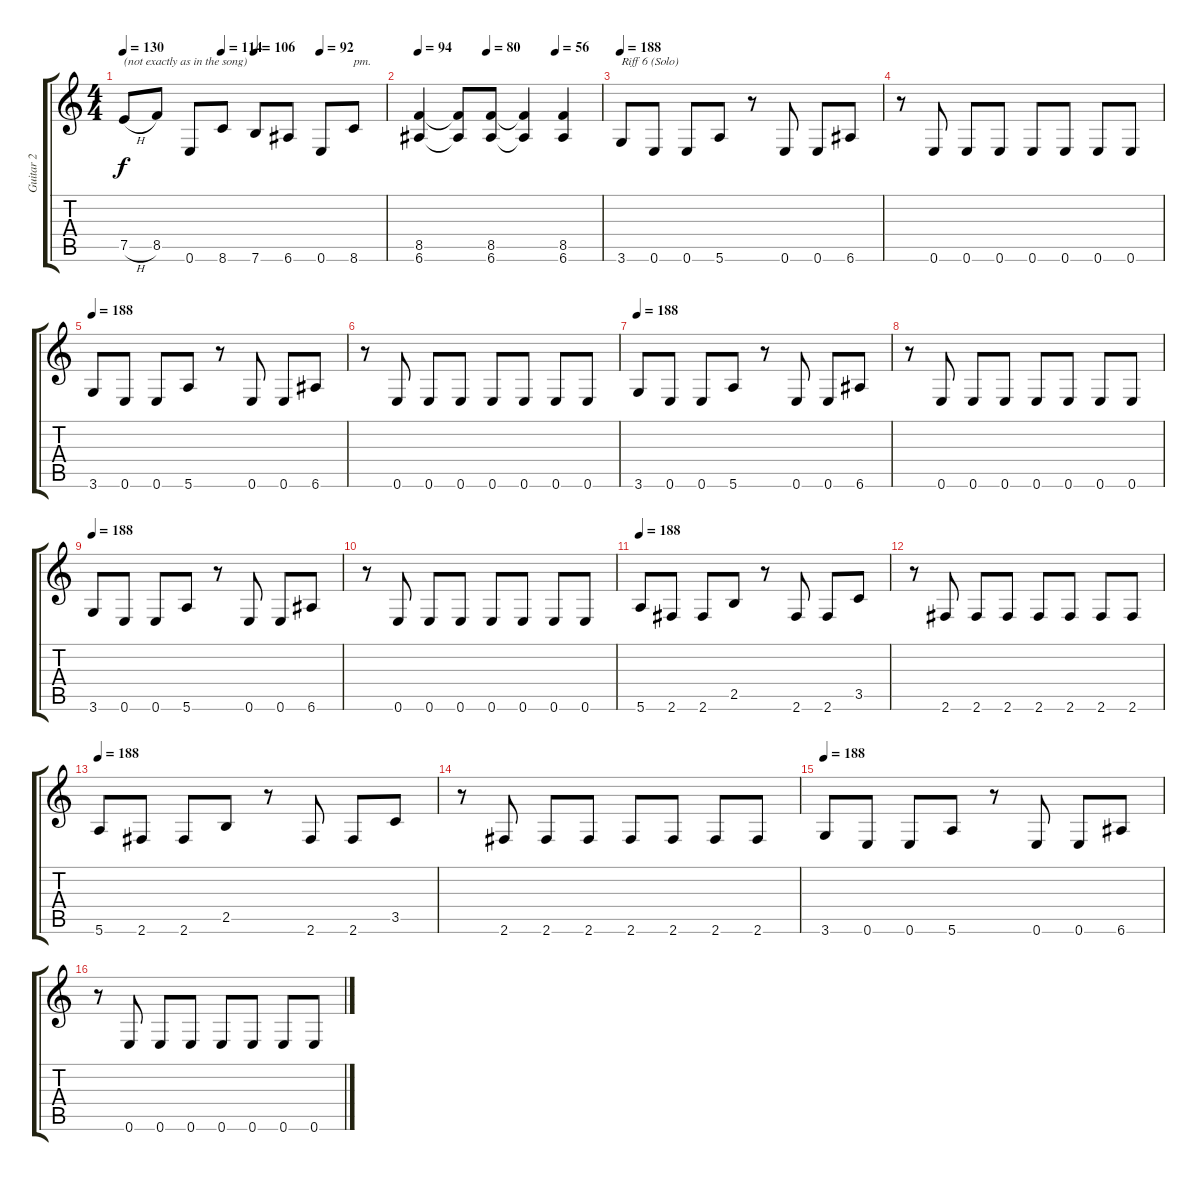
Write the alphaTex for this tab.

\track ("Guitar 2" "Guitar 2") {instrument distortionguitar}
\staff {score tabs}
\tuning (E4 B3 G3 D3 A2 E2) {hide}
\ts (4 4)
\tempo 130
\tempo (114 0.375)
\tempo (106 0.5)
\tempo (92 0.75)
\clef g2
\ks c
7.5{h}.8{txt "(not exactly as in the song)" dy f} 8.5.8 0.6.8 8.6.8 7.6.8 6.6.8 0.6.8 8.6.8{txt "pm."} |
\tempo 94
\tempo (80 0.375)
\tempo (56 0.75)
(8.5 6.6).4 (8.5{t} 6.6{t}).8 (8.5 6.6).8 (8.5{t} 6.6{t}).4 (8.5 6.6).4 |
\tempo 188
3.6.8{txt "Riff 6 (Solo)"} 0.6.8 0.6.8 5.6.8 r.8 0.6.8 0.6.8 6.6.8 |
r.8 0.6.8 0.6.8 0.6.8 0.6.8 0.6.8 0.6.8 0.6.8 |
\tempo 188
3.6.8 0.6.8 0.6.8 5.6.8 r.8 0.6.8 0.6.8 6.6.8 |
r.8 0.6.8 0.6.8 0.6.8 0.6.8 0.6.8 0.6.8 0.6.8 |
\tempo 188
3.6.8 0.6.8 0.6.8 5.6.8 r.8 0.6.8 0.6.8 6.6.8 |
r.8 0.6.8 0.6.8 0.6.8 0.6.8 0.6.8 0.6.8 0.6.8 |
\tempo 188
3.6.8 0.6.8 0.6.8 5.6.8 r.8 0.6.8 0.6.8 6.6.8 |
r.8 0.6.8 0.6.8 0.6.8 0.6.8 0.6.8 0.6.8 0.6.8 |
\tempo 188
5.6.8 2.6.8 2.6.8 2.5.8 r.8 2.6.8 2.6.8 3.5.8 |
r.8 2.6.8 2.6.8 2.6.8 2.6.8 2.6.8 2.6.8 2.6.8 |
\tempo 188
5.6.8 2.6.8 2.6.8 2.5.8 r.8 2.6.8 2.6.8 3.5.8 |
r.8 2.6.8 2.6.8 2.6.8 2.6.8 2.6.8 2.6.8 2.6.8 |
\tempo 188
3.6.8 0.6.8 0.6.8 5.6.8 r.8 0.6.8 0.6.8 6.6.8 |
r.8 0.6.8 0.6.8 0.6.8 0.6.8 0.6.8 0.6.8 0.6.8
